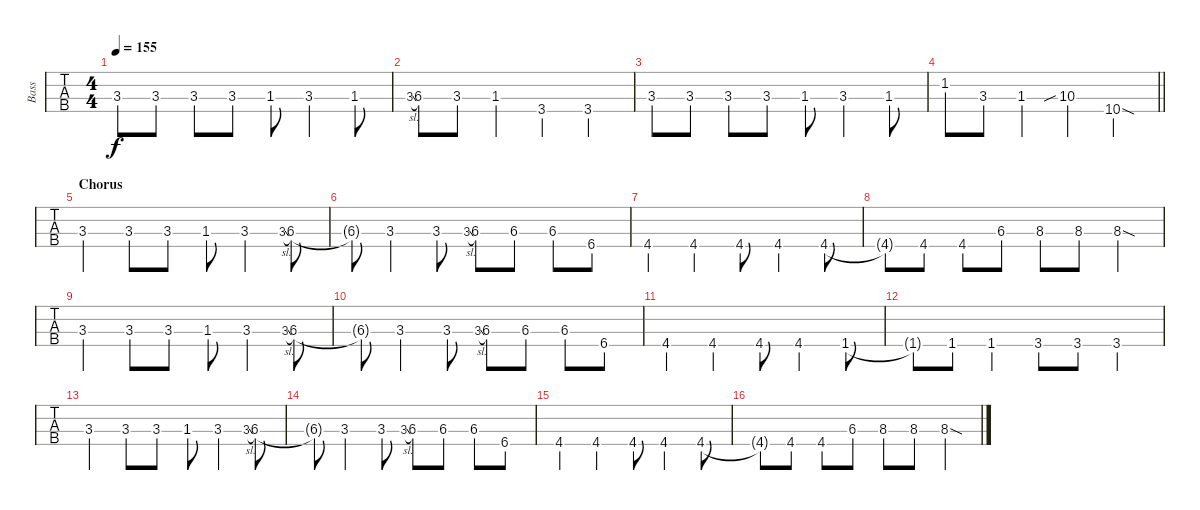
\track ("Bass" "Bass") {instrument electricbassfinger}
\staff {tabs}
\tuning (G2 D2 A1 E1) {hide}
\ts (4 4)
\tempo 155
\clef f4
\ks eb
3.3.8{dy f} 3.3.8 3.3.8 3.3.8 1.3.8 3.3{st}.4 1.3.8 |
3.3{sl}.8{gr} 6.3.8 3.3.8 1.3.4 3.4{st}.4 3.4.4 |
3.3.8 3.3.8 3.3.8 3.3.8 1.3.8 3.3{st}.4 1.3.8 |
\barLineRight lightlight
1.2.8 3.3.8 1.3.4 10.3{sib}.4 10.4{sod}.4 |
\section ("" "Chorus")
3.3.4 3.3.8 3.3.8 1.3.8 3.3{st}.4 3.3{sl}.8{gr} 6.3.8 |
6.3{t}.8 3.3.4 3.3.8 3.3{sl}.8{gr} 6.3.8 6.3.8 6.3.8 6.4.8 |
4.4.4 4.4.4 4.4.8 4.4.4 4.4.8 |
4.4{t}.8 4.4.8 4.4.8 6.3.8 8.3.8 8.3.8 8.3{sod}.4 |
3.3.4 3.3.8 3.3.8 1.3.8 3.3{st}.4 3.3{sl}.8{gr} 6.3.8 |
6.3{t}.8 3.3.4 3.3.8 3.3{sl}.8{gr} 6.3.8 6.3.8 6.3.8 6.4.8 |
4.4.4 4.4.4 4.4.8 4.4.4 1.4.8 |
1.4{t}.8 1.4.8 1.4.4 3.4.8 3.4.8 3.4.4 |
3.3.4 3.3.8 3.3.8 1.3.8 3.3{st}.4 3.3{sl}.8{gr} 6.3.8 |
6.3{t}.8 3.3.4 3.3.8 3.3{sl}.8{gr} 6.3.8 6.3.8 6.3.8 6.4.8 |
4.4.4 4.4.4 4.4.8 4.4.4 4.4.8 |
4.4{t}.8 4.4.8 4.4.8 6.3.8 8.3.8 8.3.8 8.3{sod}.4
